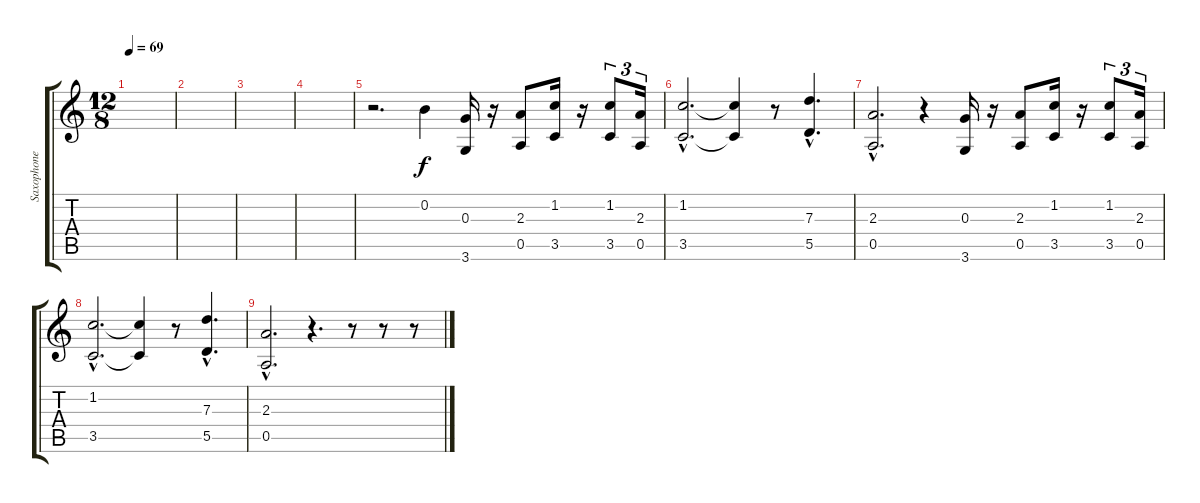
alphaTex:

\track ("Saxophone" "Saxophone") {instrument altosax}
\staff {score tabs}
\tuning (E5 B4 G4 D4 A3 E3) {hide}
\ts (12 8)
\tempo 69
\clef g2
\ks c
|
|
|
|
r.2{d} 0.2.4 (0.3 3.6).16 r.16 (2.3 0.5).8 (1.2 3.5).16 r.16 (1.2 3.5).8{tu (3 2)} (2.3 0.5).16{tu (3 2)} |
(1.2{hac} 3.5{hac}).2{d} (1.2{t} 3.5{t}).4 r.8 (7.3{hac} 5.5{hac}).4{d} |
(2.3{hac} 0.5{hac}).2{d} r.4 (0.3 3.6).16 r.16 (2.3 0.5).8 (1.2 3.5).16 r.16 (1.2 3.5).8{tu (3 2)} (2.3 0.5).16{tu (3 2)} |
(1.2{hac} 3.5{hac}).2{d} (1.2{t} 3.5{t}).4 r.8 (7.3{hac} 5.5{hac}).4{d} |
(2.3{hac} 0.5{hac}).2{d} r.4{d} r.8 r.8 r.8
